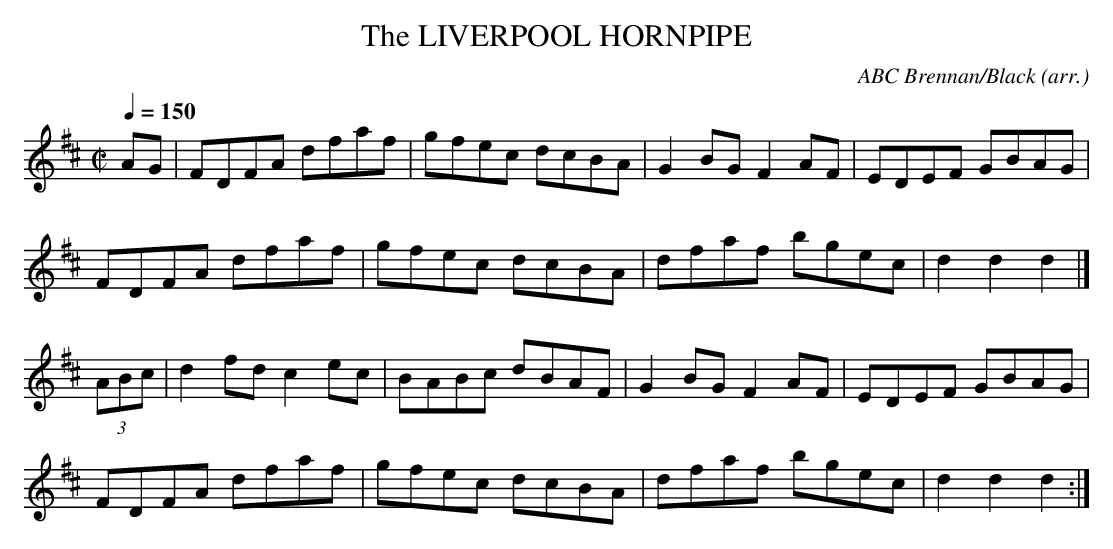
X:1
T:LIVERPOOL HORNPIPE, The
C:ABC Brennan/Black (arr.)
Q:1/4=150
M:C|
L:1/8 % dotted rhythm
K:D
AG|FDFA dfaf|gfec dcBA|G2BG F2AF|EDEF GBAG|
FDFA dfaf|gfec dcBA|dfaf bgec|d2d2d2|]
(3ABc|d2fd c2ec|BABc dBAF|G2BG F2AF|EDEF GBAG|
FDFA dfaf|gfec dcBA|dfaf bgec|d2d2d2:|
